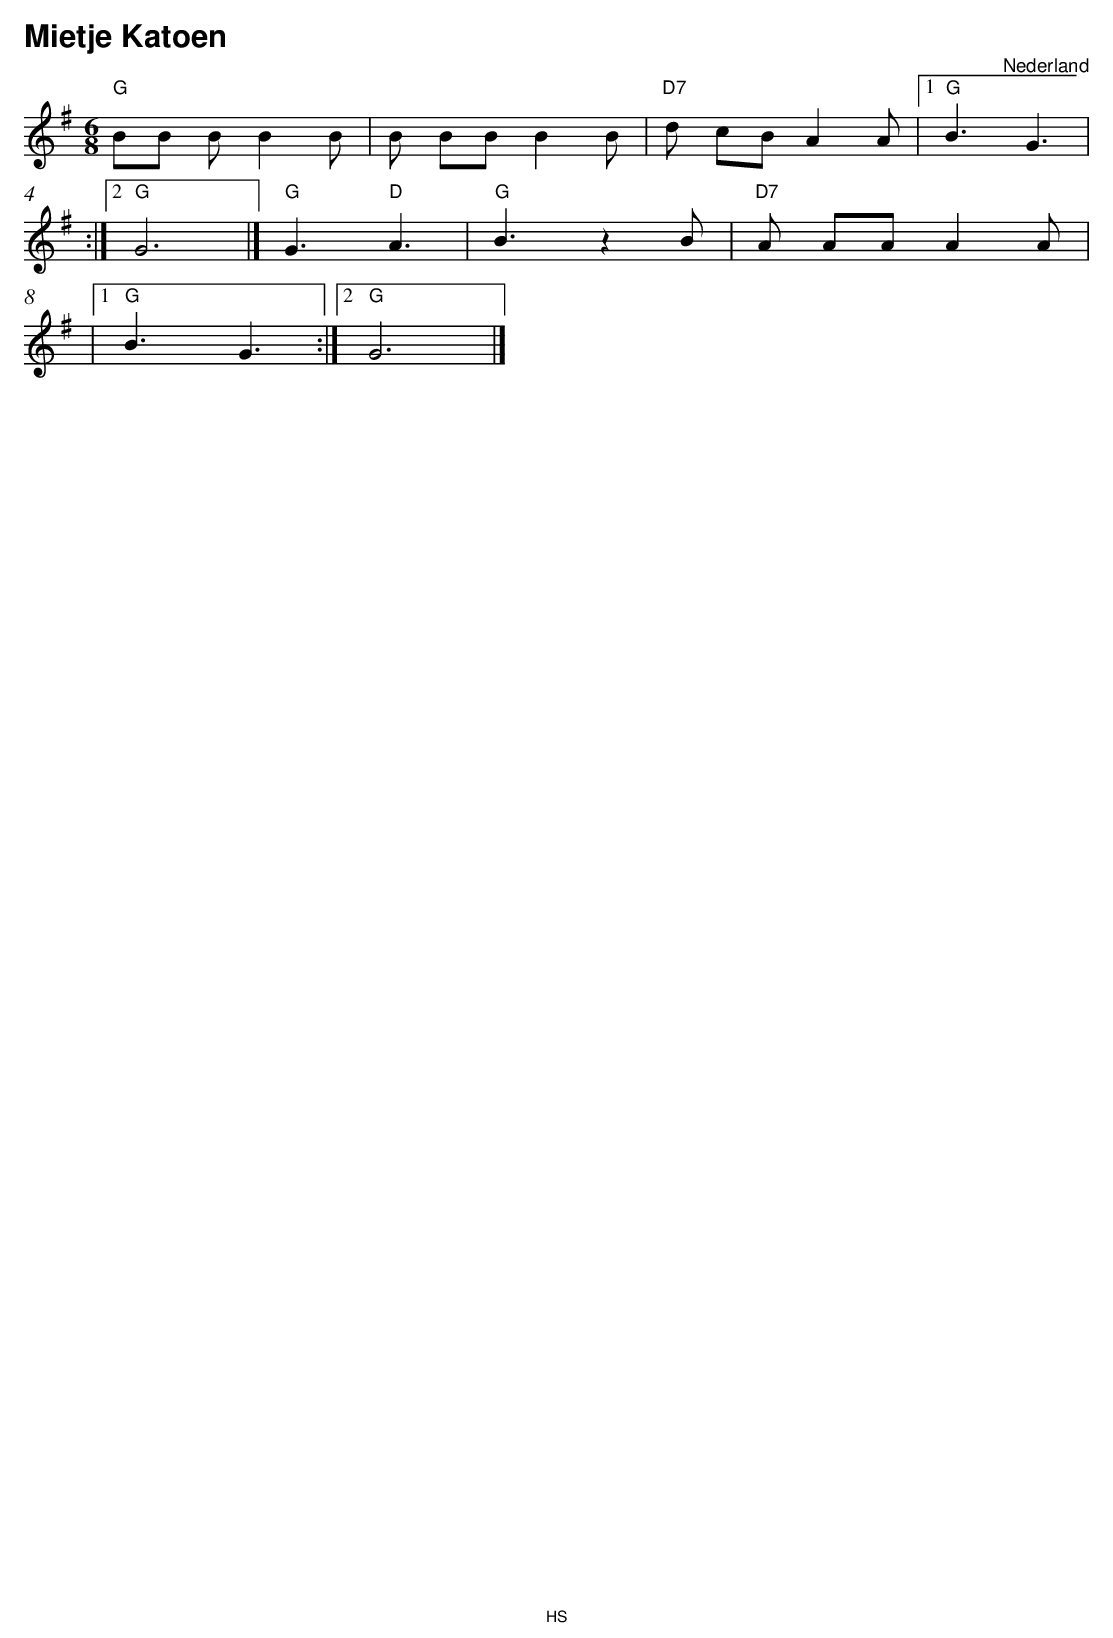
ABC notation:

X:1
T:Mietje Katoen
O:Nederland
M:6/8
L:1/8
Q:1/4=187
K:G
V:1
"G" BB BB2 B|B BB B2 B|"D7" d cB A2 A|1 "G" B3 G3 |
:|2 "G" G6 |]"G" G3 "D" A3 |"G" B3 z2 B|"D7" A AA A2 A|
|1 "G" B3 G3 :|2 "G" G6 |]
